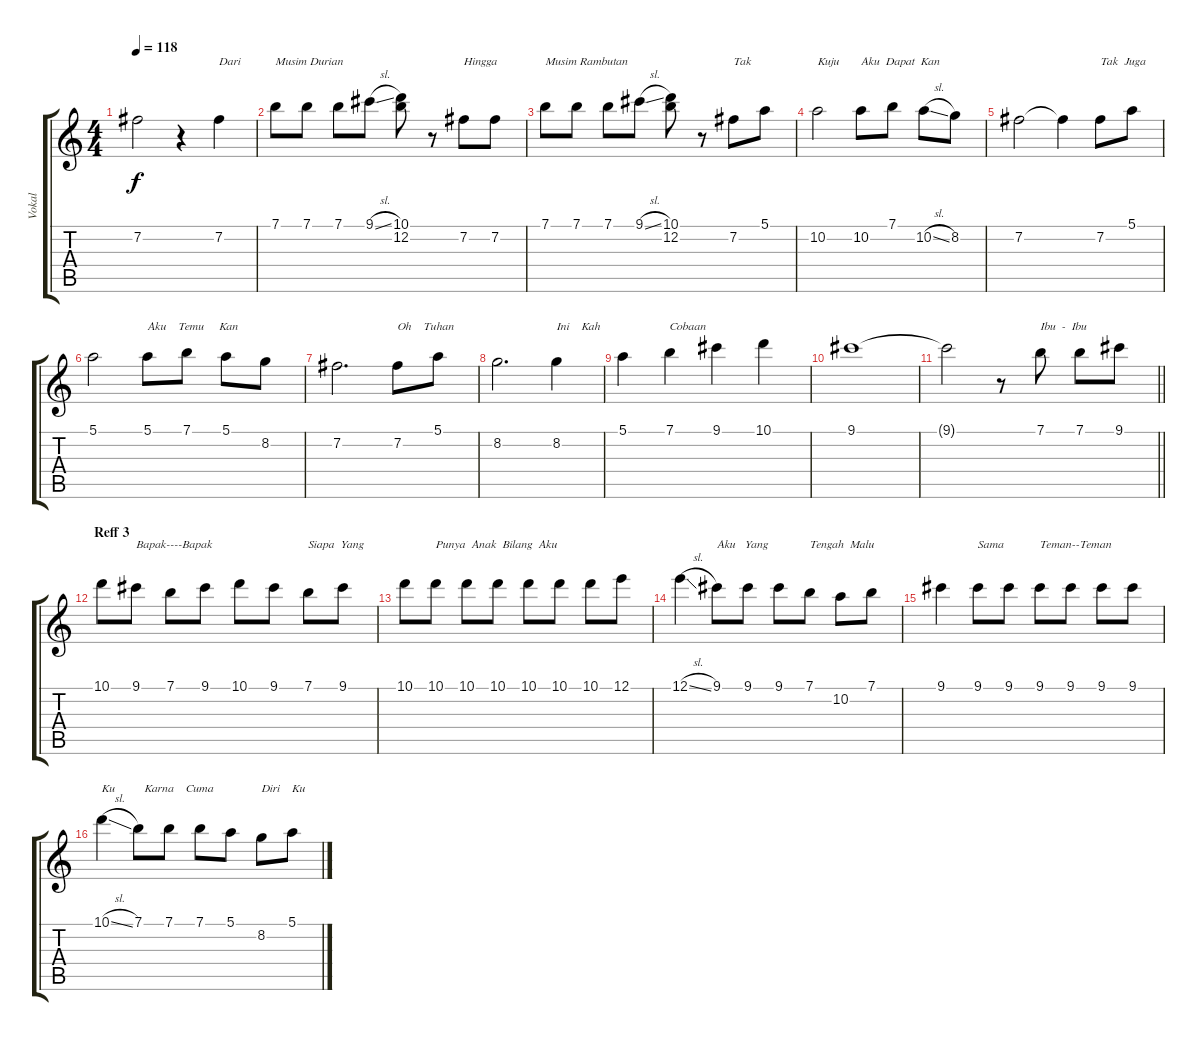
\track ("Vokal" "Vokal") {mute instrument contrabass}
\staff {score tabs}
\tuning (E4 B3 G3 D3 A2 E2) {hide}
\ts (4 4)
\tempo 118
\clef g2
\ks c
7.2.2{dy f} r.4 7.2.4{txt "Dari"} |
7.1.8{txt "Musim Durian"} 7.1.8 7.1.8 9.1{sl}.8 (10.1 12.2).8 r.8 7.2.8{txt "Hingga"} 7.2.8 |
7.1.8{txt "Musim Rambutan"} 7.1.8 7.1.8 9.1{sl}.8 (10.1 12.2).8 r.8 7.2.8{txt "Tak"} 5.1.8 |
10.2.2{txt "Kuju"} 10.2.8{txt "Aku  Dapat  Kan"} 7.1.8 10.2{sl}.8 8.2.8 |
7.2.2 7.2{t}.4 7.2.8{txt "Tak  Juga"} 5.1.8 |
5.1.2 5.1.8{txt "Aku    Temu     Kan"} 7.1.8 5.1.8 8.2.8 |
7.2.2{d} 7.2.8{txt "Oh    Tuhan"} 5.1.8 |
8.2.2{d} 8.2.4{txt "Ini    Kah"} |
5.1.4 7.1.4{txt "Cobaan"} 9.1.4 10.1.4 |
9.1.1 |
\barLineRight lightlight
9.1{t}.2 r.8 7.1.8{txt "Ibu  -  Ibu"} 7.1.8 9.1.8 |
\section ("" "Reff 3")
10.1.8 9.1.8{txt "Bapak----Bapak"} 7.1.8 9.1.8 10.1.8 9.1.8 7.1.8{txt "Siapa  Yang"} 9.1.8 |
10.1.8 10.1.8{txt "Punya  Anak  Bilang  Aku"} 10.1.8 10.1.8 10.1.8 10.1.8 10.1.8 12.1.8 |
12.1{sl}.4 9.1.8{txt "Aku   Yang"} 9.1.8 9.1.8 7.1.8{txt "Tengah  Malu"} 10.2.8 7.1.8 |
9.1.4 9.1.8{txt "Sama  "} 9.1.8 9.1.8{txt "Teman--Teman "} 9.1.8 9.1.8 9.1.8 |
10.1{sl}.4{txt "Ku"} 7.1.8{txt "  Karna    Cuma "} 7.1.8 7.1.8 5.1.8 8.2.8{txt "Diri    Ku"} 5.1.8
